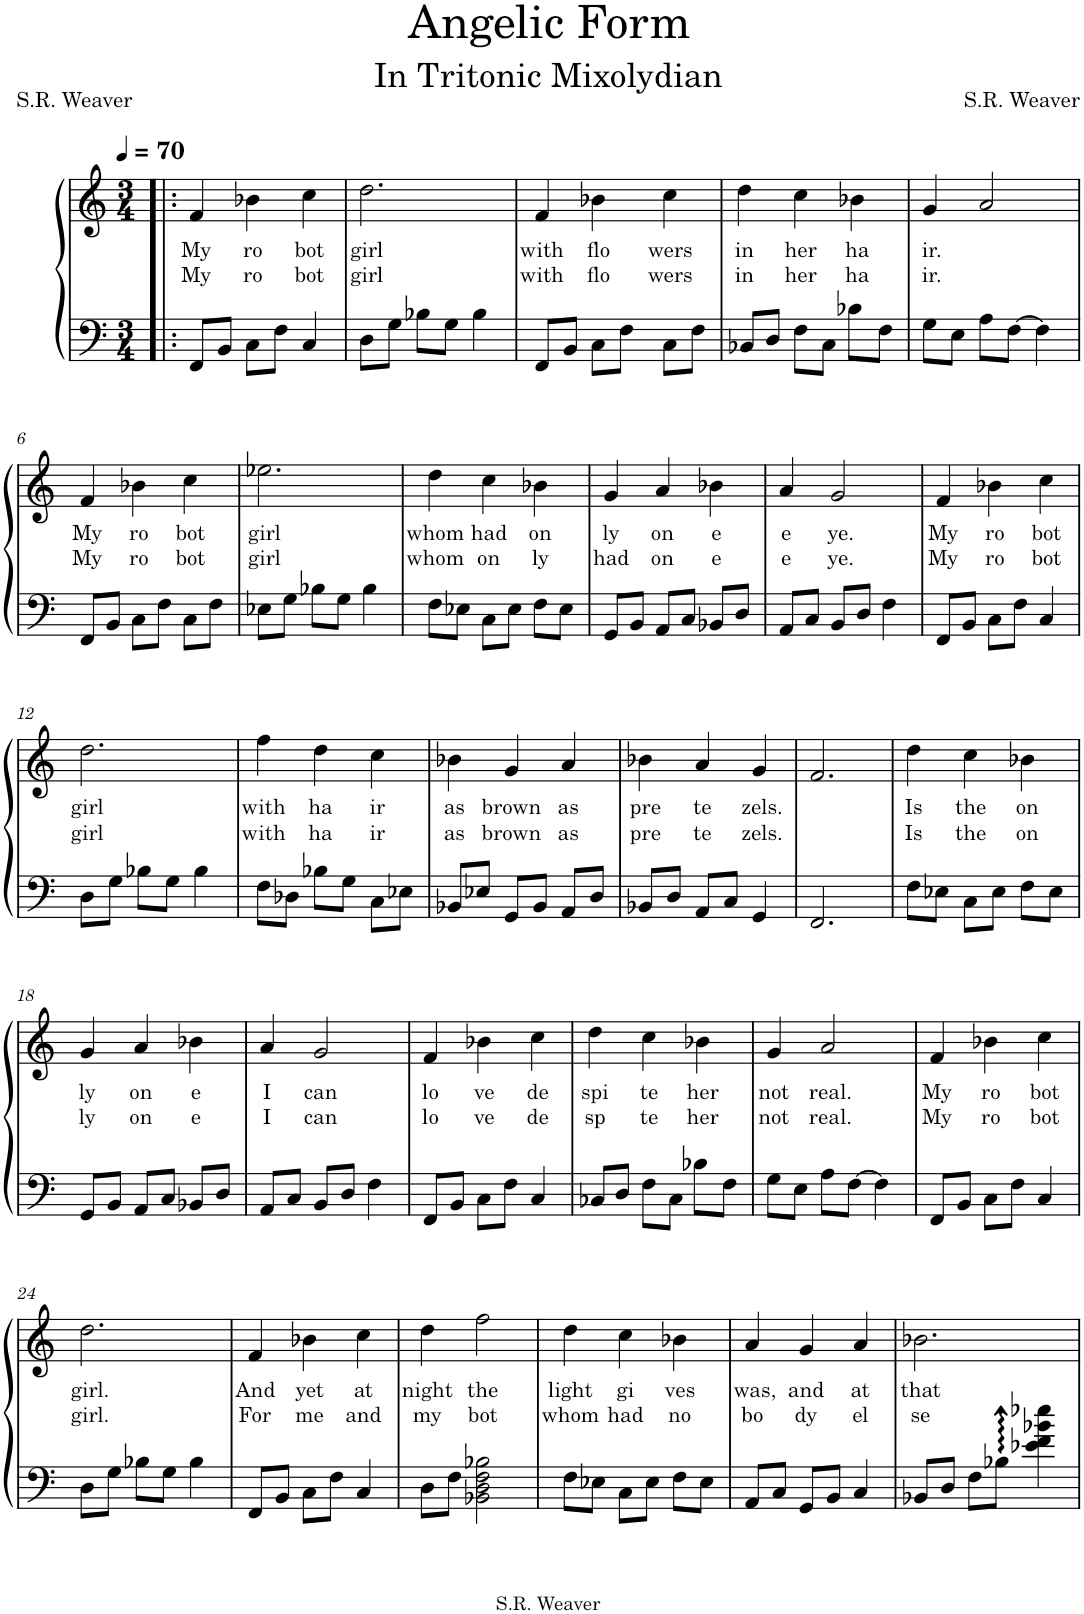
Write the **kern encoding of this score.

**kern	**kern	**text	**text
*part1	*part1	*part1	*part1
*staff2	*staff1	*staff1	*staff1
*I"Piano	*	*	*
*I'Pno.	*	*	*
*clefF4	*clefG2	*	*
*k[]	*k[]	*	*
*M3/4	*M3/4	*	*
*MM70	*MM70	*	*
=1!|:	=1!|:	=1!|:	=1!|:
!	!	!LO:LY:b	!LO:LY:b
8FF/L	4f/	My	My
8BB/J	.	.	.
!	!	!LO:LY:b	!LO:LY:b
8C\L	4b-X\	ro	ro
8F\J	.	.	.
!	!	!LO:LY:b	!LO:LY:b
4C/	4cc\	bot	bot
=2	=2	=2	=2
!	!	!LO:LY:b	!LO:LY:b
8D\L	2.dd\	girl	girl
8G\J	.	.	.
8B-X\L	.	.	.
8G\J	.	.	.
4B-\	.	.	.
=3	=3	=3	=3
!	!	!LO:LY:b	!LO:LY:b
8FF/L	4f/	with	with
8BB/J	.	.	.
!	!	!LO:LY:b	!LO:LY:b
8C\L	4b-X\	flo	flo
8F\J	.	.	.
!	!	!LO:LY:b	!LO:LY:b
8C\L	4cc\	wers	wers
8F\J	.	.	.
=4	=4	=4	=4
!	!	!LO:LY:b	!LO:LY:b
8BB-X/L	4dd\	in	in
8D/J	.	.	.
!	!	!LO:LY:b	!LO:LY:b
8F\L	4cc\	her	her
8C\J	.	.	.
!	!	!LO:LY:b	!LO:LY:b
8B-X\L	4b-X\	ha	ha
8F\J	.	.	.
=5	=5	=5	=5
!	!	!LO:LY:b	!LO:LY:b
8G\L	4g/	ir.	ir.
8E\J	.	.	.
8A\L	2a/	.	.
[8F\J	.	.	.
4F\]	.	.	.
!!LO:LB:g=z
=6	=6	=6	=6
!	!	!LO:LY:b	!LO:LY:b
8FF/L	4f/	My	My
8BB/J	.	.	.
!	!	!LO:LY:b	!LO:LY:b
8C\L	4b-X\	ro	ro
8F\J	.	.	.
!	!	!LO:LY:b	!LO:LY:b
8C\L	4cc\	bot	bot
8F\J	.	.	.
=7	=7	=7	=7
!	!	!LO:LY:b	!LO:LY:b
8E-X\L	2.ee-X\	girl	girl
8G\J	.	.	.
8B-X\L	.	.	.
8G\J	.	.	.
4B-\	.	.	.
=8	=8	=8	=8
!	!	!LO:LY:b	!LO:LY:b
8F\L	4dd\	whom	whom
8E-X\J	.	.	.
!	!	!LO:LY:b	!LO:LY:b
8C\L	4cc\	had	on
8E-\J	.	.	.
!	!	!LO:LY:b	!LO:LY:b
8F\L	4b-X\	on	ly
8E-\J	.	.	.
=9	=9	=9	=9
!	!	!LO:LY:b	!LO:LY:b
8GG/L	4g/	ly	had
8BB/J	.	.	.
!	!	!LO:LY:b	!LO:LY:b
8AA/L	4a/	on	on
8C/J	.	.	.
!	!	!LO:LY:b	!LO:LY:b
8BB-X/L	4b-X\	e	e
8D/J	.	.	.
=10	=10	=10	=10
!	!	!LO:LY:b	!LO:LY:b
8AA/L	4a/	e	e
8C/J	.	.	.
!	!	!LO:LY:b	!LO:LY:b
8BB/L	2g/	ye.	ye.
8D/J	.	.	.
4F\	.	.	.
=11	=11	=11	=11
!	!	!LO:LY:b	!LO:LY:b
8FF/L	4f/	My	My
8BB/J	.	.	.
!	!	!LO:LY:b	!LO:LY:b
8C\L	4b-X\	ro	ro
8F\J	.	.	.
!	!	!LO:LY:b	!LO:LY:b
4C/	4cc\	bot	bot
!!LO:LB:g=z
=12	=12	=12	=12
!	!	!LO:LY:b	!LO:LY:b
8D\L	2.dd\	girl	girl
8G\J	.	.	.
8B-X\L	.	.	.
8G\J	.	.	.
4B-\	.	.	.
=13	=13	=13	=13
!	!	!LO:LY:b	!LO:LY:b
8F\L	4ff\	with	with
8D-X\J	.	.	.
!	!	!LO:LY:b	!LO:LY:b
8B-X\L	4dd\	ha	ha
8G\J	.	.	.
!	!	!LO:LY:b	!LO:LY:b
8C\L	4cc\	ir	ir
8E-X\J	.	.	.
=14	=14	=14	=14
!	!	!LO:LY:b	!LO:LY:b
8BB-X/L	4b-X\	as	as
8E-X/J	.	.	.
!	!	!LO:LY:b	!LO:LY:b
8GG/L	4g/	brown	brown
8BB-/J	.	.	.
!	!	!LO:LY:b	!LO:LY:b
8AA/L	4a/	as	as
8D/J	.	.	.
=15	=15	=15	=15
!	!	!LO:LY:b	!LO:LY:b
8BB-X/L	4b-X\	pre	pre
8D/J	.	.	.
!	!	!LO:LY:b	!LO:LY:b
8AA/L	4a/	te	te
8C/J	.	.	.
!	!	!LO:LY:b	!LO:LY:b
4GG/	4g/	zels.	zels.
=16	=16	=16	=16
2.FF/	2.f/	.	.
=17	=17	=17	=17
!	!	!LO:LY:b	!LO:LY:b
8F\L	4dd\	Is	Is
8E-X\J	.	.	.
!	!	!LO:LY:b	!LO:LY:b
8C\L	4cc\	the	the
8E-\J	.	.	.
!	!	!LO:LY:b	!LO:LY:b
8F\L	4b-X\	on	on
8E-\J	.	.	.
!!LO:LB:g=z
=18	=18	=18	=18
!	!	!LO:LY:b	!LO:LY:b
8GG/L	4g/	ly	ly
8BB/J	.	.	.
!	!	!LO:LY:b	!LO:LY:b
8AA/L	4a/	on	on
8C/J	.	.	.
!	!	!LO:LY:b	!LO:LY:b
8BB-X/L	4b-X\	e	e
8D/J	.	.	.
=19	=19	=19	=19
!	!	!LO:LY:b	!LO:LY:b
8AA/L	4a/	I	I
8C/J	.	.	.
!	!	!LO:LY:b	!LO:LY:b
8BB/L	2g/	can	can
8D/J	.	.	.
4F\	.	.	.
=20	=20	=20	=20
!	!	!LO:LY:b	!LO:LY:b
8FF/L	4f/	lo	lo
8BB/J	.	.	.
!	!	!LO:LY:b	!LO:LY:b
8C\L	4b-X\	ve	ve
8F\J	.	.	.
!	!	!LO:LY:b	!LO:LY:b
4C/	4cc\	de	de
=21	=21	=21	=21
!	!	!LO:LY:b	!LO:LY:b
8BB-X/L	4dd\	spi	sp
8D/J	.	.	.
!	!	!LO:LY:b	!LO:LY:b
8F\L	4cc\	te	te
8C\J	.	.	.
!	!	!LO:LY:b	!LO:LY:b
8B-X\L	4b-X\	her	her
8F\J	.	.	.
=22	=22	=22	=22
!	!	!LO:LY:b	!LO:LY:b
8G\L	4g/	not	not
8E\J	.	.	.
!	!	!LO:LY:b	!LO:LY:b
8A\L	2a/	real.	real.
[8F\J	.	.	.
4F\]	.	.	.
=23	=23	=23	=23
!	!	!LO:LY:b	!LO:LY:b
8FF/L	4f/	My	My
8BB/J	.	.	.
!	!	!LO:LY:b	!LO:LY:b
8C\L	4b-X\	ro	ro
8F\J	.	.	.
!	!	!LO:LY:b	!LO:LY:b
4C/	4cc\	bot	bot
!!LO:LB:g=z
=24	=24	=24	=24
!	!	!LO:LY:b	!LO:LY:b
8D\L	2.dd\	girl.	girl.
8G\J	.	.	.
8B-X\L	.	.	.
8G\J	.	.	.
4B-\	.	.	.
=25	=25	=25	=25
!	!	!LO:LY:b	!LO:LY:b
8FF/L	4f/	And	For
8BB/J	.	.	.
!	!	!LO:LY:b	!LO:LY:b
8C\L	4b-X\	yet	me
8F\J	.	.	.
!	!	!LO:LY:b	!LO:LY:b
4C/	4cc\	at	and
=26	=26	=26	=26
!	!	!LO:LY:b	!LO:LY:b
8D\L	4dd\	night	my
8F\J	.	.	.
!	!	!LO:LY:b	!LO:LY:b
2BB-X\ 2D\ 2F\ 2B-X\	2ff\	the	bot
=27	=27	=27	=27
!	!	!LO:LY:b	!LO:LY:b
8F\L	4dd\	light	whom
8E-X\J	.	.	.
!	!	!LO:LY:b	!LO:LY:b
8C\L	4cc\	gi	had
8E-\J	.	.	.
!	!	!LO:LY:b	!LO:LY:b
8F\L	4b-X\	ves	no
8E-\J	.	.	.
=28	=28	=28	=28
!	!	!LO:LY:b	!LO:LY:b
8AA/L	4a/	was,	bo
8C/J	.	.	.
!	!	!LO:LY:b	!LO:LY:b
8GG/L	4g/	and	dy
8BB/J	.	.	.
!	!	!LO:LY:b	!LO:LY:b
4C/	4a/	at	el
=29	=29	=29	=29
!	!	!LO:LY:b	!LO:LY:b
8BB-X/L	2.b-X\	that	se
8D/J	.	.	.
8F\L	.	.	.
8B-X\J	.	.	.
4e-X\: 4f\: 4b-X\: 4ee-X\:	.	.	.
=	=	=	=
*-	*-	*-	*-
